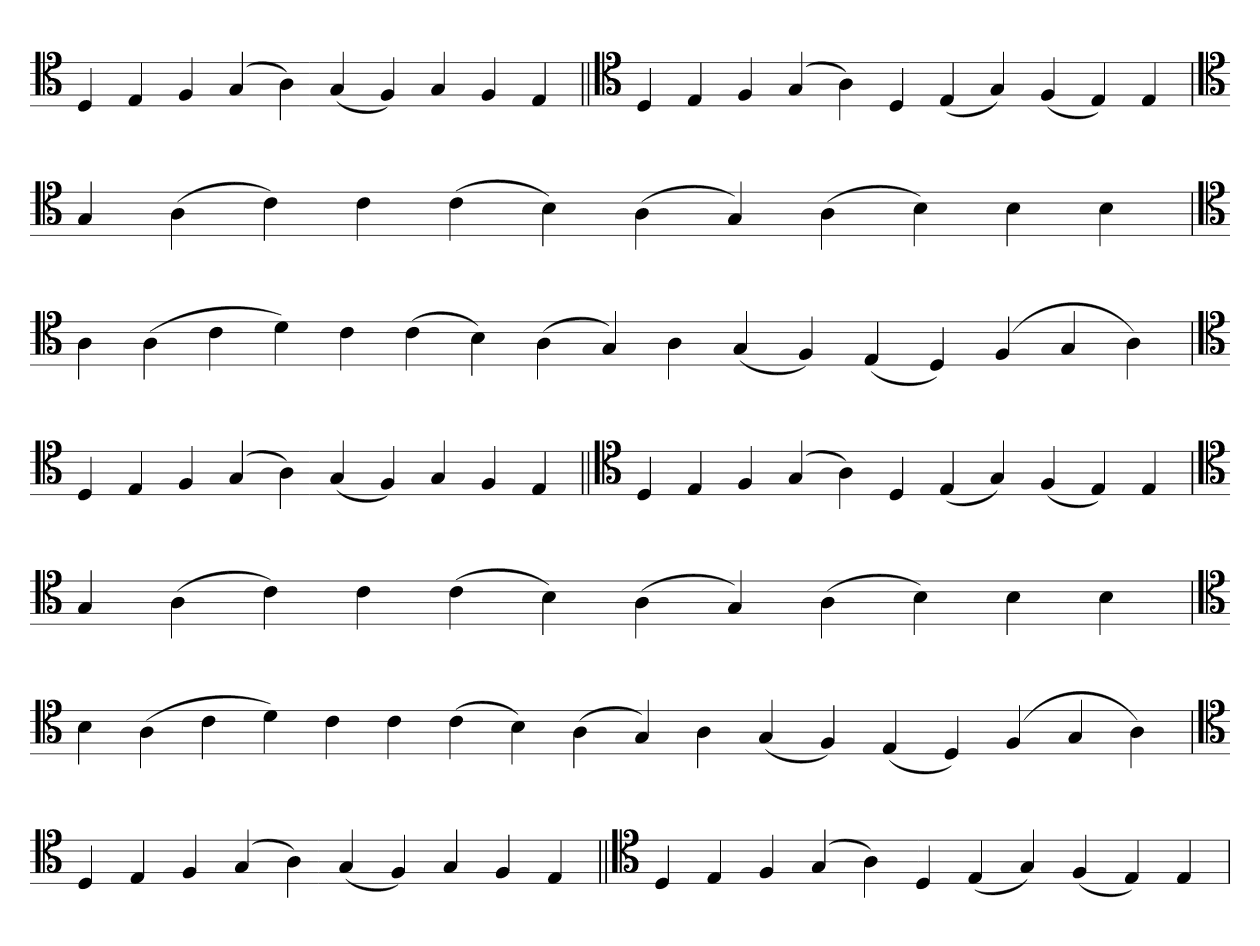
**kern
*part1
*staff1
*clefC4
=
4D
4E
4F
(4G
4A)
(4G
4F)
4G
4F
4E
=||
*clefC4
4D
4E
4F
(4G
4A)
4D
(4E
4G)
(4F
4E)
4E
='
*clefC4
4G
(4A
4c)
4c
(4c
4B)
(4A
4G)
(4A
4B)
4B
4B
=
*clefC4
4A
(4A
4c
4d)
4c
(4c
4B)
(4A
4G)
4A
(4G
4F)
(4E
4D)
(4F
4G
4A)
='
*clefC4
4D
4E
4F
(4G
4A)
(4G
4F)
4G
4F
4E
=||
*clefC4
4D
4E
4F
(4G
4A)
4D
(4E
4G)
(4F
4E)
4E
='
*clefC4
4G
(4A
4c)
4c
(4c
4B)
(4A
4G)
(4A
4B)
4B
4B
=
*clefC4
4B
(4A
4c
4d)
4c
4c
(4c
4B)
(4A
4G)
4A
(4G
4F)
(4E
4D)
(4F
4G
4A)
='
*clefC4
4D
4E
4F
(4G
4A)
(4G
4F)
4G
4F
4E
=||
*clefC4
4D
4E
4F
(4G
4A)
4D
(4E
4G)
(4F
4E)
4E
='
*-
